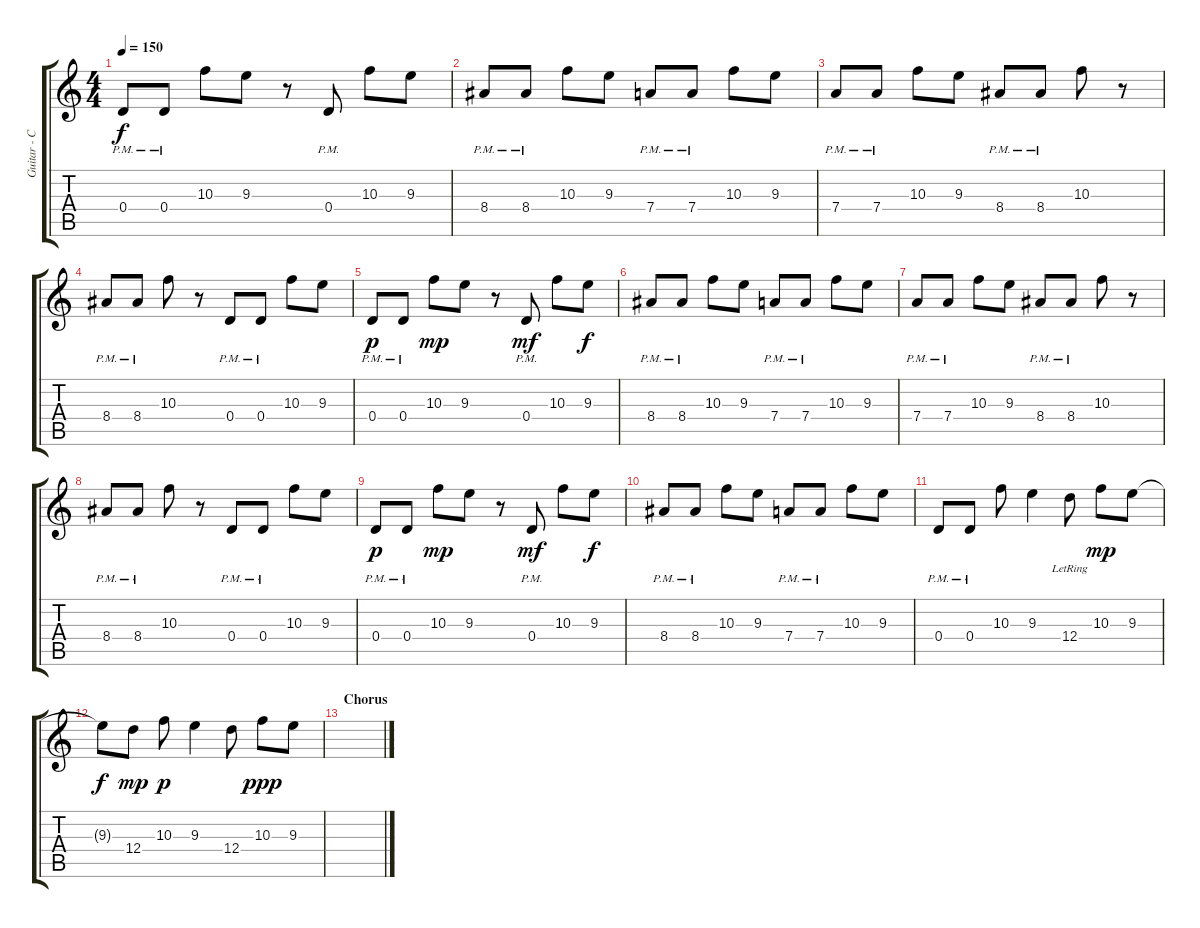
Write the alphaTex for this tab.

\track ("Guitar - Clean (Delay)" "Guitar - C") {instrument electricguitarjazz}
\staff {score tabs}
\tuning (E4 B3 G3 D3 A2 D2) {hide}
\ts (4 4)
\tempo 150
\clef g2
\ks c
0.4{pm}.8{dy f} 0.4{pm}.8 10.3.8 9.3.8 r.8 0.4{pm}.8 10.3.8 9.3.8 |
8.4{pm}.8 8.4{pm}.8 10.3.8 9.3.8 7.4{pm}.8 7.4{pm}.8 10.3.8 9.3.8 |
7.4{pm}.8 7.4{pm}.8 10.3.8 9.3.8 8.4{pm}.8 8.4{pm}.8 10.3.8 r.8 |
8.4{pm}.8 8.4{pm}.8 10.3.8 r.8 0.4{pm}.8 0.4{pm}.8 10.3.8 9.3.8 |
0.4{pm}.8{dy p} 0.4{pm}.8 10.3.8{dy mp} 9.3.8 r.8 0.4{pm}.8{dy mf} 10.3.8 9.3.8{dy f} |
8.4{pm}.8 8.4{pm}.8 10.3.8 9.3.8 7.4{pm}.8 7.4{pm}.8 10.3.8 9.3.8 |
7.4{pm}.8 7.4{pm}.8 10.3.8 9.3.8 8.4{pm}.8 8.4{pm}.8 10.3.8 r.8 |
8.4{pm}.8 8.4{pm}.8 10.3.8 r.8 0.4{pm}.8 0.4{pm}.8 10.3.8 9.3.8 |
0.4{pm}.8{dy p} 0.4{pm}.8 10.3.8{dy mp} 9.3.8 r.8 0.4{pm}.8{dy mf} 10.3.8 9.3.8{dy f} |
8.4{pm}.8 8.4{pm}.8 10.3.8 9.3.8 7.4{pm}.8 7.4{pm}.8 10.3.8 9.3.8 |
0.4{pm}.8 0.4{pm}.8 10.3.8 9.3.4 12.4{lr}.8 10.3.8{dy mp} 9.3.8 |
9.3{t}.8{dy f} 12.4.8{dy mp} 10.3.8{dy p} 9.3.4 12.4.8 10.3.8{dy ppp} 9.3.8 |
\section ("" "Chorus")
